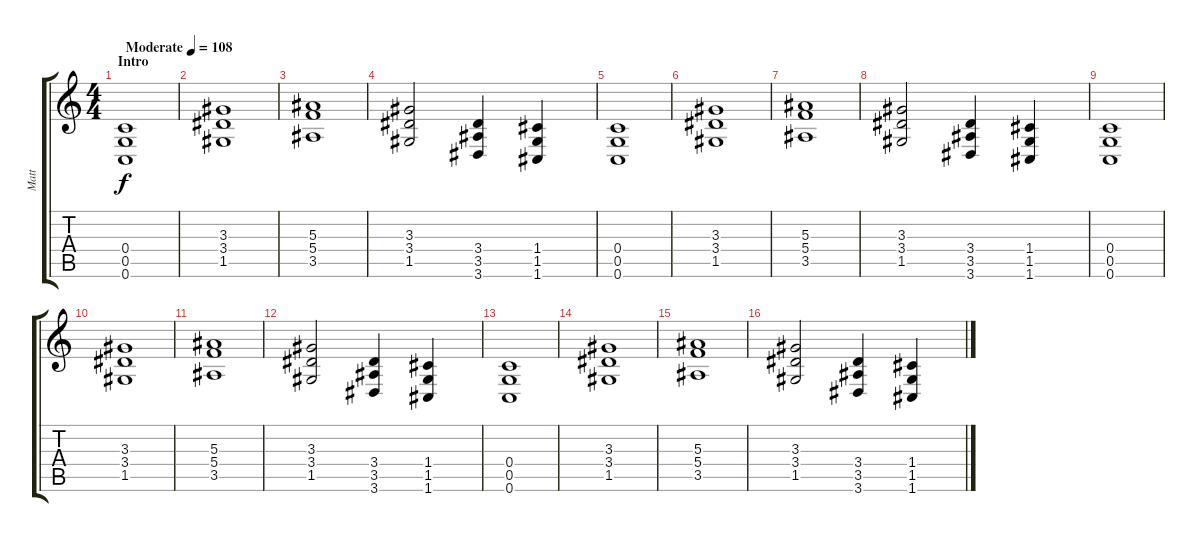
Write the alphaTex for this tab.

\track ("Matt" "Matt") {instrument distortionguitar}
\staff {score tabs}
\tuning (D4 A3 F3 C3 G2 C2) {hide}
\ts (4 4)
\section ("" "Intro")
\tempo (108 "Moderate")
\clef g2
\ks c
(0.4 0.5 0.6).1{dy f instrument distortionguitar} |
(3.3 3.4 1.5).1 |
(5.3 5.4 3.5).1 |
(3.3 3.4 1.5).2 (3.4 3.5 3.6).4 (1.4 1.5 1.6).4 |
(0.4 0.5 0.6).1 |
(3.3 3.4 1.5).1 |
(5.3 5.4 3.5).1 |
(3.3 3.4 1.5).2 (3.4 3.5 3.6).4 (1.4 1.5 1.6).4 |
(0.4 0.5 0.6).1 |
(3.3 3.4 1.5).1 |
(5.3 5.4 3.5).1 |
(3.3 3.4 1.5).2 (3.4 3.5 3.6).4 (1.4 1.5 1.6).4 |
(0.4 0.5 0.6).1 |
(3.3 3.4 1.5).1 |
(5.3 5.4 3.5).1 |
(3.3 3.4 1.5).2 (3.4 3.5 3.6).4 (1.4 1.5 1.6).4
